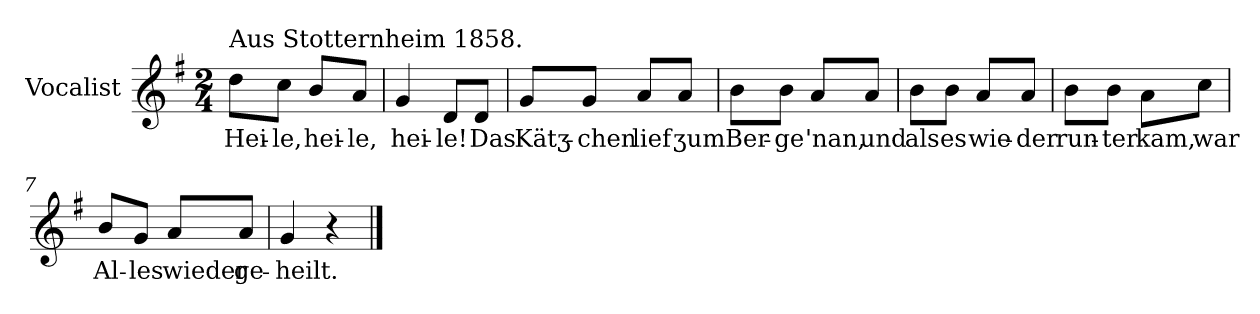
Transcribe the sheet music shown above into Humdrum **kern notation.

**kern	**text
*part1	*part1
*staff1	*staff1
*I"Vocalist	*
*k[f#]	*
*G:	*
*M2/4	*
=1	=1
!LO:TX:a:t=Aus Stotternheim 1858.	!
8ddL	Hei-
8ccJ	-le,
8bL	hei-
8aJ	-le,
=2	=2
4g	hei-
8dL	-le!
8dJ	Das
=3	=3
8gL	Kätʒ-
8gJ	-chen
8aL	lief
8aJ	ʒum
=4	=4
8bL	Ber-
8bJ	-ge
8aL	'nan,
8aJ	und
=5	=5
8bL	als
8bJ	es
8aL	wie-
8aJ	-der
=6	=6
8bL	run-
8bJ	-ter
8aL	kam,
8ccJ	war
=7	=7
8bL	Al-
8gJ	-les
8aL	wieder
8aJ	ge-
=8	=8
4g	-heilt.
4r	.
==	==
*-	*-
